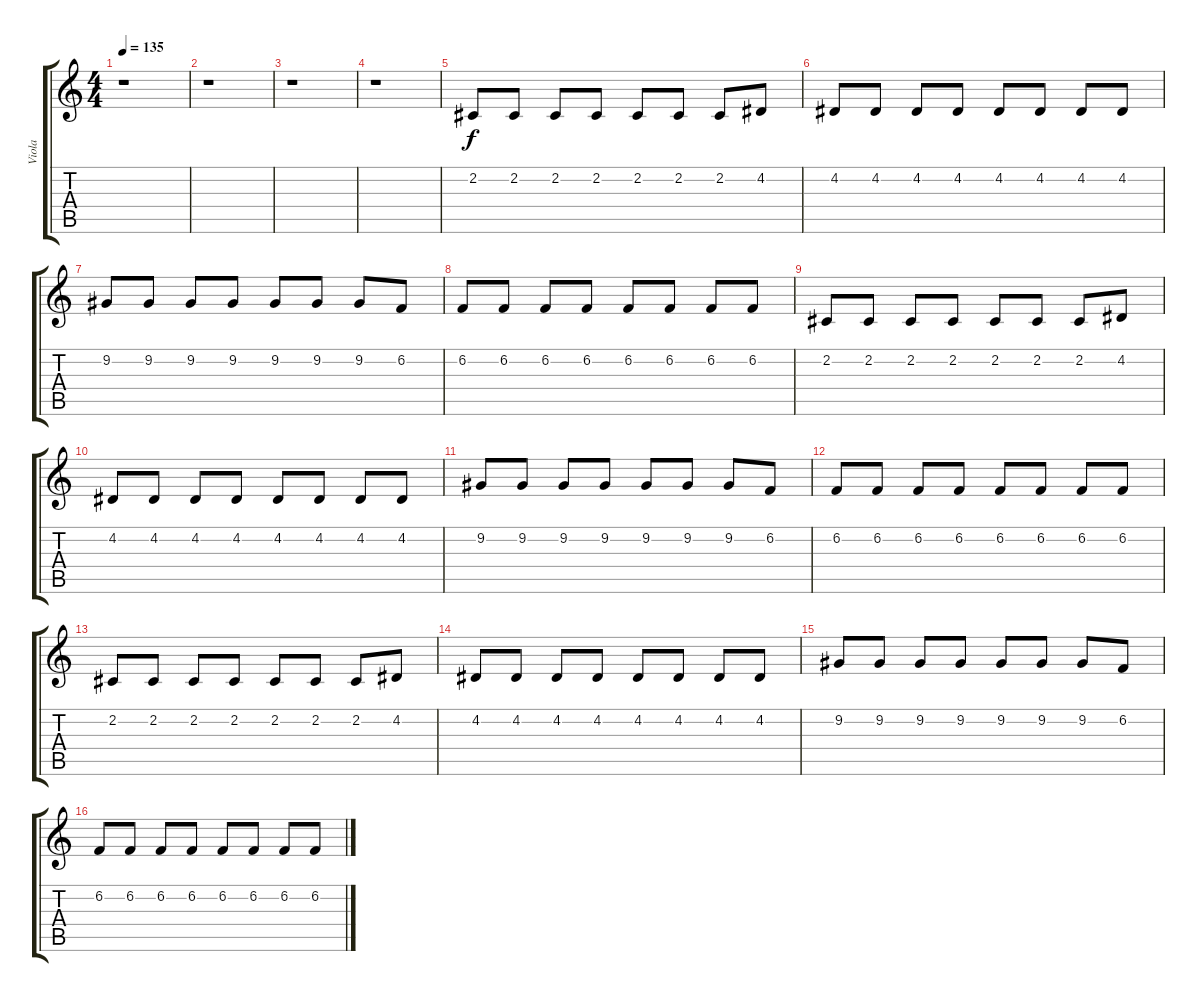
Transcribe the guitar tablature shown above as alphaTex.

\track ("Viola" "Viola") {instrument viola}
\staff {score tabs}
\tuning (E4 B3 G3 D3 A2 E2) {hide}
\ts (4 4)
\tempo 135
\clef g2
\ks c
r.1{dy f} |
r.1 |
r.1 |
r.1 |
2.2.8 2.2.8 2.2.8 2.2.8 2.2.8 2.2.8 2.2.8 4.2.8 |
4.2.8 4.2.8 4.2.8 4.2.8 4.2.8 4.2.8 4.2.8 4.2.8 |
9.2.8 9.2.8 9.2.8 9.2.8 9.2.8 9.2.8 9.2.8 6.2.8 |
6.2.8 6.2.8 6.2.8 6.2.8 6.2.8 6.2.8 6.2.8 6.2.8 |
2.2.8 2.2.8 2.2.8 2.2.8 2.2.8 2.2.8 2.2.8 4.2.8 |
4.2.8 4.2.8 4.2.8 4.2.8 4.2.8 4.2.8 4.2.8 4.2.8 |
9.2.8 9.2.8 9.2.8 9.2.8 9.2.8 9.2.8 9.2.8 6.2.8 |
6.2.8 6.2.8 6.2.8 6.2.8 6.2.8 6.2.8 6.2.8 6.2.8 |
2.2.8 2.2.8 2.2.8 2.2.8 2.2.8 2.2.8 2.2.8 4.2.8 |
4.2.8 4.2.8 4.2.8 4.2.8 4.2.8 4.2.8 4.2.8 4.2.8 |
9.2.8 9.2.8 9.2.8 9.2.8 9.2.8 9.2.8 9.2.8 6.2.8 |
6.2.8 6.2.8 6.2.8 6.2.8 6.2.8 6.2.8 6.2.8 6.2.8
